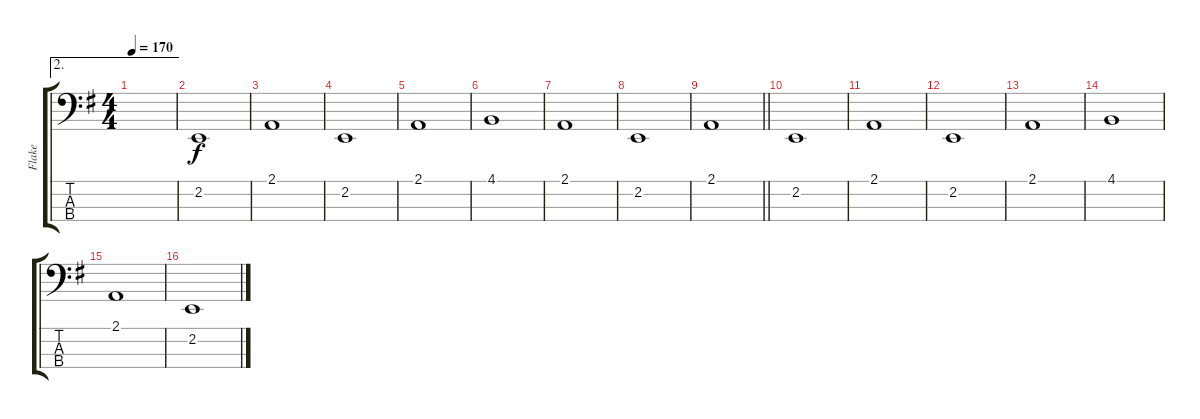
\track ("Flake" "Flake") {instrument stringensemble1}
\staff {score tabs}
\tuning (G2 D2 A1 E1) {hide}
\ae 2
\ts (4 4)
\tempo 170
\clef f4
\ks g
|
2.2.1 |
2.1.1 |
2.2.1 |
2.1.1 |
4.1.1 |
2.1.1 |
2.2.1 |
\barLineRight lightlight
2.1.1 |
2.2.1 |
2.1.1 |
2.2.1 |
2.1.1 |
4.1.1 |
2.1.1 |
2.2.1
